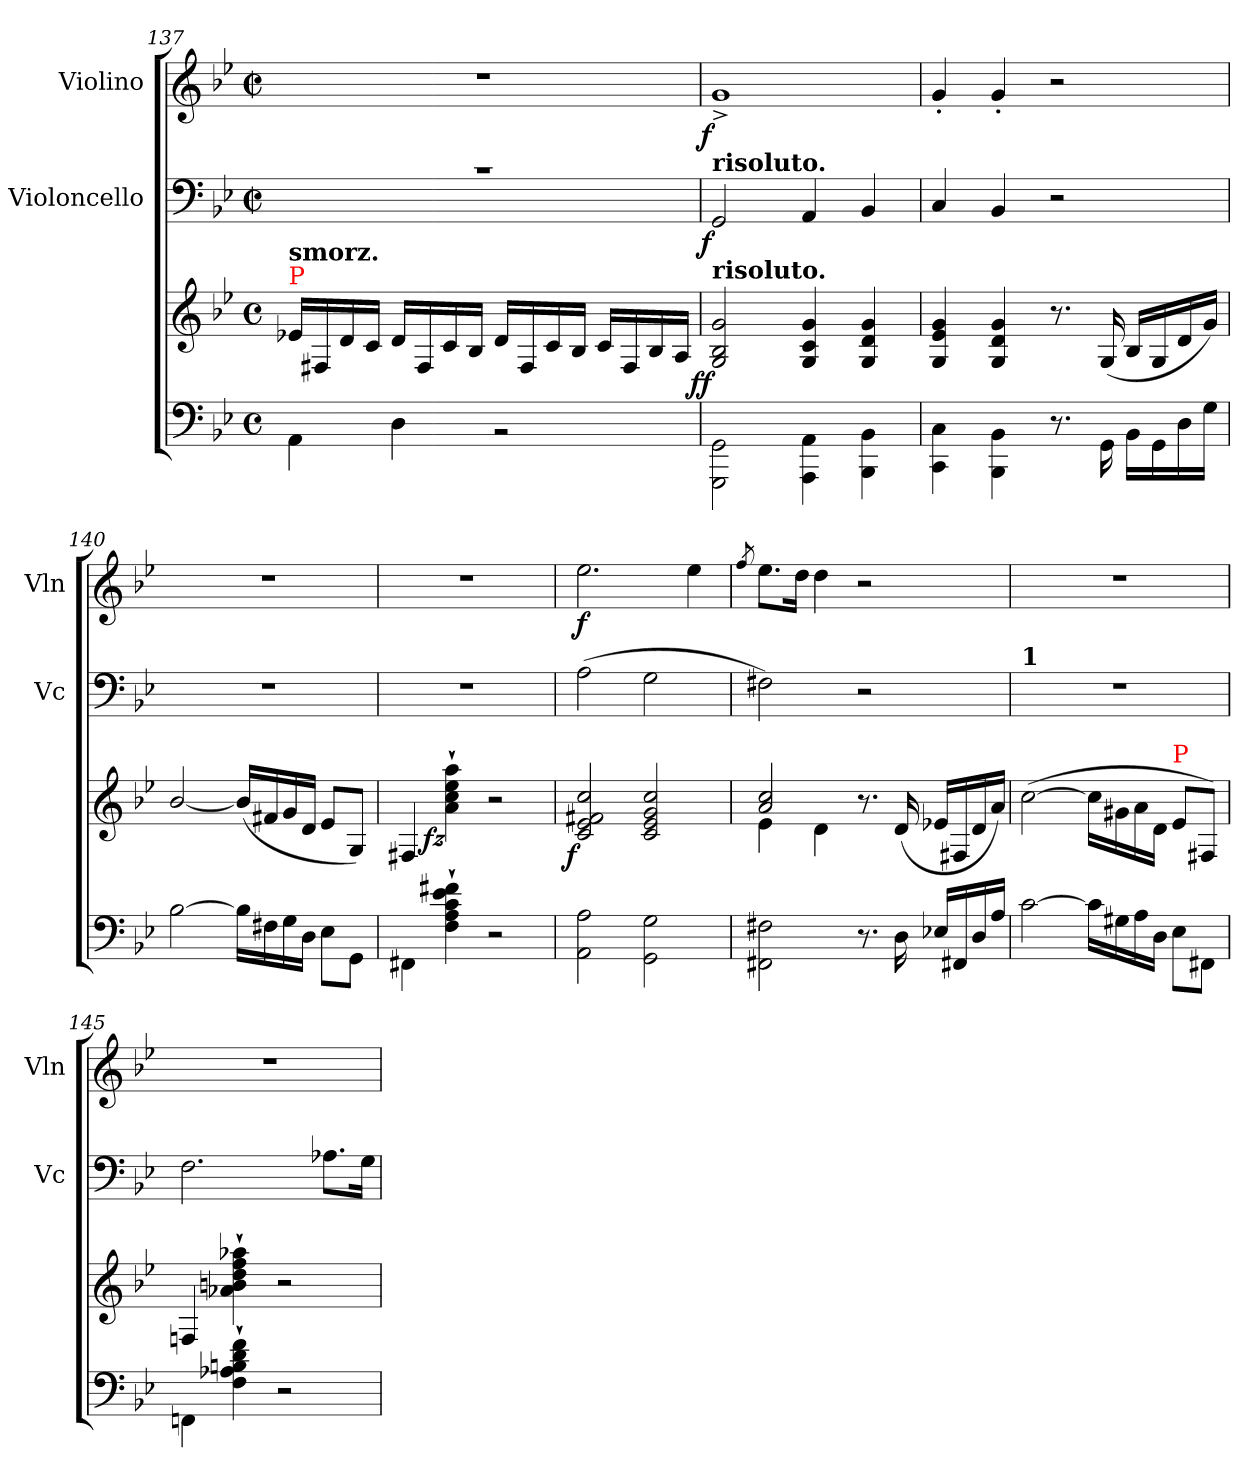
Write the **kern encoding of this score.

**kern	**kern	**dynam	**kern	**dynam	**kern	**dynam
*part3	*part3	*part3	*part2	*part2	*part1	*part1
*staff4	*staff3	*staff3/4	*staff2	*staff2	*staff1	*staff1
*	*	*	*I"Violoncello	*	*I"Violino	*
*	*	*	*I'Vc	*	*I'Vln	*
*clefF4	*clefG2	*	*clefF4	*	*clefG2	*
*k[b-e-]	*k[b-e-]	*	*k[b-e-]	*	*k[b-e-]	*
*g:	*g:	*	*g:	*	*g:	*
*M4/4	*M4/4	*	*M2/2	*	*M2/2	*
*met(c)	*met(c)	*	*met(c|)	*	*met(c|)	*
=137	=137	=137	=137	=137	=137	=137
!	!LO:TX:a:color=red:t=P	!	!	!	!	!
!	!LO:TX:a:B:t=smorz.	!	!	!	!	!
4AA\	16e-XLL	.	1rc	.	1rdd	.
.	16F#X	.	.	.	.	.
.	16d	.	.	.	.	.
.	16cJJ	.	.	.	.	.
4D\	16dLL	.	.	.	.	.
.	16F#/	.	.	.	.	.
.	16c	.	.	.	.	.
.	16B-JJ	.	.	.	.	.
2rBB	16dLL	.	.	.	.	.
.	16F#/	.	.	.	.	.
.	16c	.	.	.	.	.
.	16B-JJ	.	.	.	.	.
.	16cLL	.	.	.	.	.
.	16F#/	.	.	.	.	.
.	16B-/	.	.	.	.	.
.	16A/JJ	.	.	.	.	.
=138	=138	=138	=138	=138	=138	=138
!	!	!	!LO:TX:a:B:t=risoluto.	!	!	!
!	!LO:TX:a:B:t=risoluto.	!	!	!	!	!
!	!	!LO:DY:b:rj	!	!LO:DY:rj	!	!LO:DY:rj
2GG\ 2GGG\	2g/ 2B-/ 2G/	ff	2GG	f	1g^<	f
4AA\ 4AAA\	4g/ 4c/ 4G/	.	4AA	.	.	.
4BB-\ 4BBB-\	4g/ 4d/ 4G/	.	4BB-	.	.	.
=139	=139	=139	=139	=139	=139	=139
4C\ 4CC\	4g/ 4e-/ 4G/	.	4C	.	4g'<	.
4BB-\ 4BBB-\	4g/ 4d/ 4G/	.	4BB-	.	4g'<	.
8.r	8.r	.	2r	.	2r	.
16GG\	(>16G/	.	.	.	.	.
16BB-\LL	16B-/LL	.	.	.	.	.
16GG\	16G/	.	.	.	.	.
16D	16d	.	.	.	.	.
16GJJ	16gJJ)	.	.	.	.	.
=140	=140	=140	=140	=140	=140	=140
[2B-	[2b-/	.	1rF	.	1rdd	.
16B-LL]	(16b-LL]	.	.	.	.	.
16F#X	16f#X	.	.	.	.	.
16G	16g	.	.	.	.	.
16DJJ	16dJJ	.	.	.	.	.
8E-\L	8e-L	.	.	.	.	.
8GG\J	8G/J)	.	.	.	.	.
=141	=141	=141	=141	=141	=141	=141
4FF#X\	4F#X/	.	1rF	.	1rdd	.
!	!	!LO:DY:b:rj	!	!	!	!
4f#X` 4e-` 4c` 4A` 4F`	4aa` 4ee-` 4cc` 4a`	fz	.	.	.	.
2r	2r	.	.	.	.	.
=142	=142	=142	=142	=142	=142	=142
!	!	!LO:DY:b:rj	!	!	!	!
2A 2AA	2cc 2f#X 2e- 2c	f	(2A	.	2.ee-	f
2G\ 2GG\	2cc 2g 2e- 2c	.	2G	.	.	.
.	.	.	.	.	4ee-	.
=143	=143	=143	=143	=143	=143	=143
.	.	.	.	.	8qff/	.
*	*^	*	*	*	*	*
2F#X\ 2FF#X\	2cc 2a	4e-	.	2F#X)	.	8.ee-L	.
.	.	.	.	.	.	16ddJk	.
.	.	4d	.	.	.	4dd	.
8.r	8.r	2ryy	.	2r	.	2r	.
16D	(>16d	.	.	.	.	.	.
16E-XLL	16e-XLL	.	.	.	.	.	.
16FF#X	16F#X	.	.	.	.	.	.
16D	16d	.	.	.	.	.	.
16AJJ	16aJJ)	.	.	.	.	.	.
*	*v	*v	*	*	*	*	*
=144	=144	=144	=144	=144	=144	=144
!	!	!	!LO:TX:a:B:t=1	!	!	!
[2c	(>[2cc	.	1r	.	1rdd	.
16cLL]	16cc\LL]	.	.	.	.	.
16G#X	16g#X	.	.	.	.	.
16A	16a	.	.	.	.	.
16DJJ	16dJJ	.	.	.	.	.
!	!LO:TX:a:color=red:t=P	!	!	!	!	!
8E-\L	8e-\L	.	.	.	.	.
8FF#XJ	8F#X/J)	.	.	.	.	.
=145	=145	=145	=145	=145	=145	=145
4FFn\	4Fn/	.	2.F	.	1rdd	.
4f` 4d` 4Bn` 4A-X` 4F`	4aa-X`> 4ff`> 4dd`> 4bn`> 4a-X`>	.	.	.	.	.
2r	2r	.	.	.	.	.
.	.	.	8.A-XL	.	.	.
.	.	.	16GJk	.	.	.
=	=	=	=	=	=	=
*-	*-	*-	*-	*-	*-	*-
